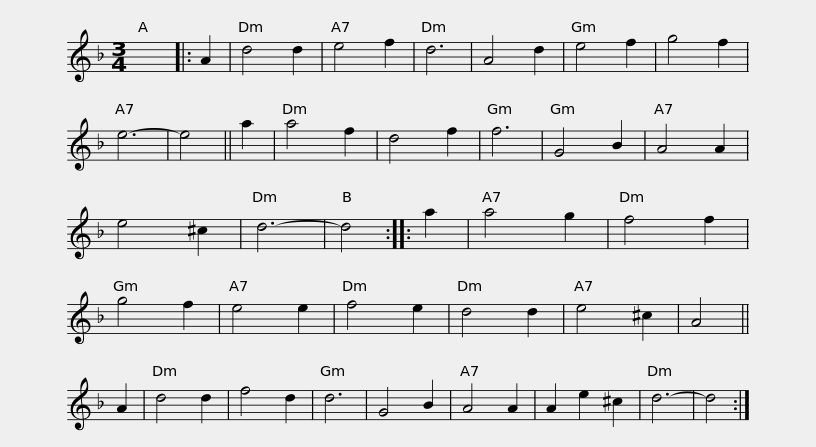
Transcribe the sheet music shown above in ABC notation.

X:1
L:1/8
M:3/4
I:linebreak $
K:Dmin
V:1 treble
V:1
 x6 |: A2 | d4 d2 | e4 f2 | d6 | %5
 A4 d2 | e4 f2 | g4 f2 | e6- | e4 || %10
 a2 | a4 f2 | d4 f2 | f6 | G4 B2 | %15
 A4 A2 | e4 ^c2 |$ d6- | d4 :: a2 | %20
 a4 g2 | f4 f2 | g4 f2 | e4 e2 | f4 e2 | %25
 d4 d2 | e4 ^c2 | A4 || A2 | d4 d2 | %30
 f4 d2 | d6 | G4 B2 | A4 A2 |$ A2 e2 ^c2 | %35
 d6- | d4 :| %37
